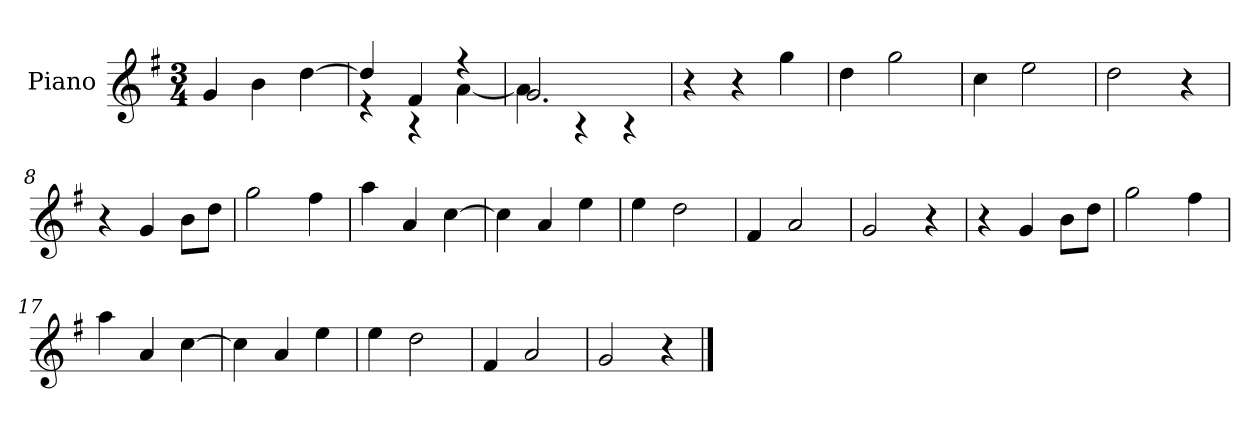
**kern
*part1
*staff1
*I"Piano
*I'P-no
*clefG2
*k[f#]
*M3/4
*MM175
=1
4g/
4b\
[4dd\
=2
*^
4dd/]	4r
4f#/	4r
4r	[4a\
=3	=3
2.g/	4a\]
.	4r
.	4r
*v	*v
=4
4r
4r
4gg\
=5
4dd\
2gg\
=6
4cc\
2ee\
=7
2dd\
4r
=8
4r
4g/
8b\L
8dd\J
=9
2gg\
4ff#\
=10
4aa\
4a/
[4cc\
=11
4cc\]
4a/
4ee\
!!LO:LB:g=z
=12
4ee\
2dd\
=13
4f#/
2a/
=14
2g/
4r
=15
4r
4g/
8b\L
8dd\J
=16
2gg\
4ff#\
=17
4aa\
4a/
[4cc\
=18
4cc\]
4a/
4ee\
=19
4ee\
2dd\
=20
4f#/
2a/
=21
2g/
4r
==
*-
